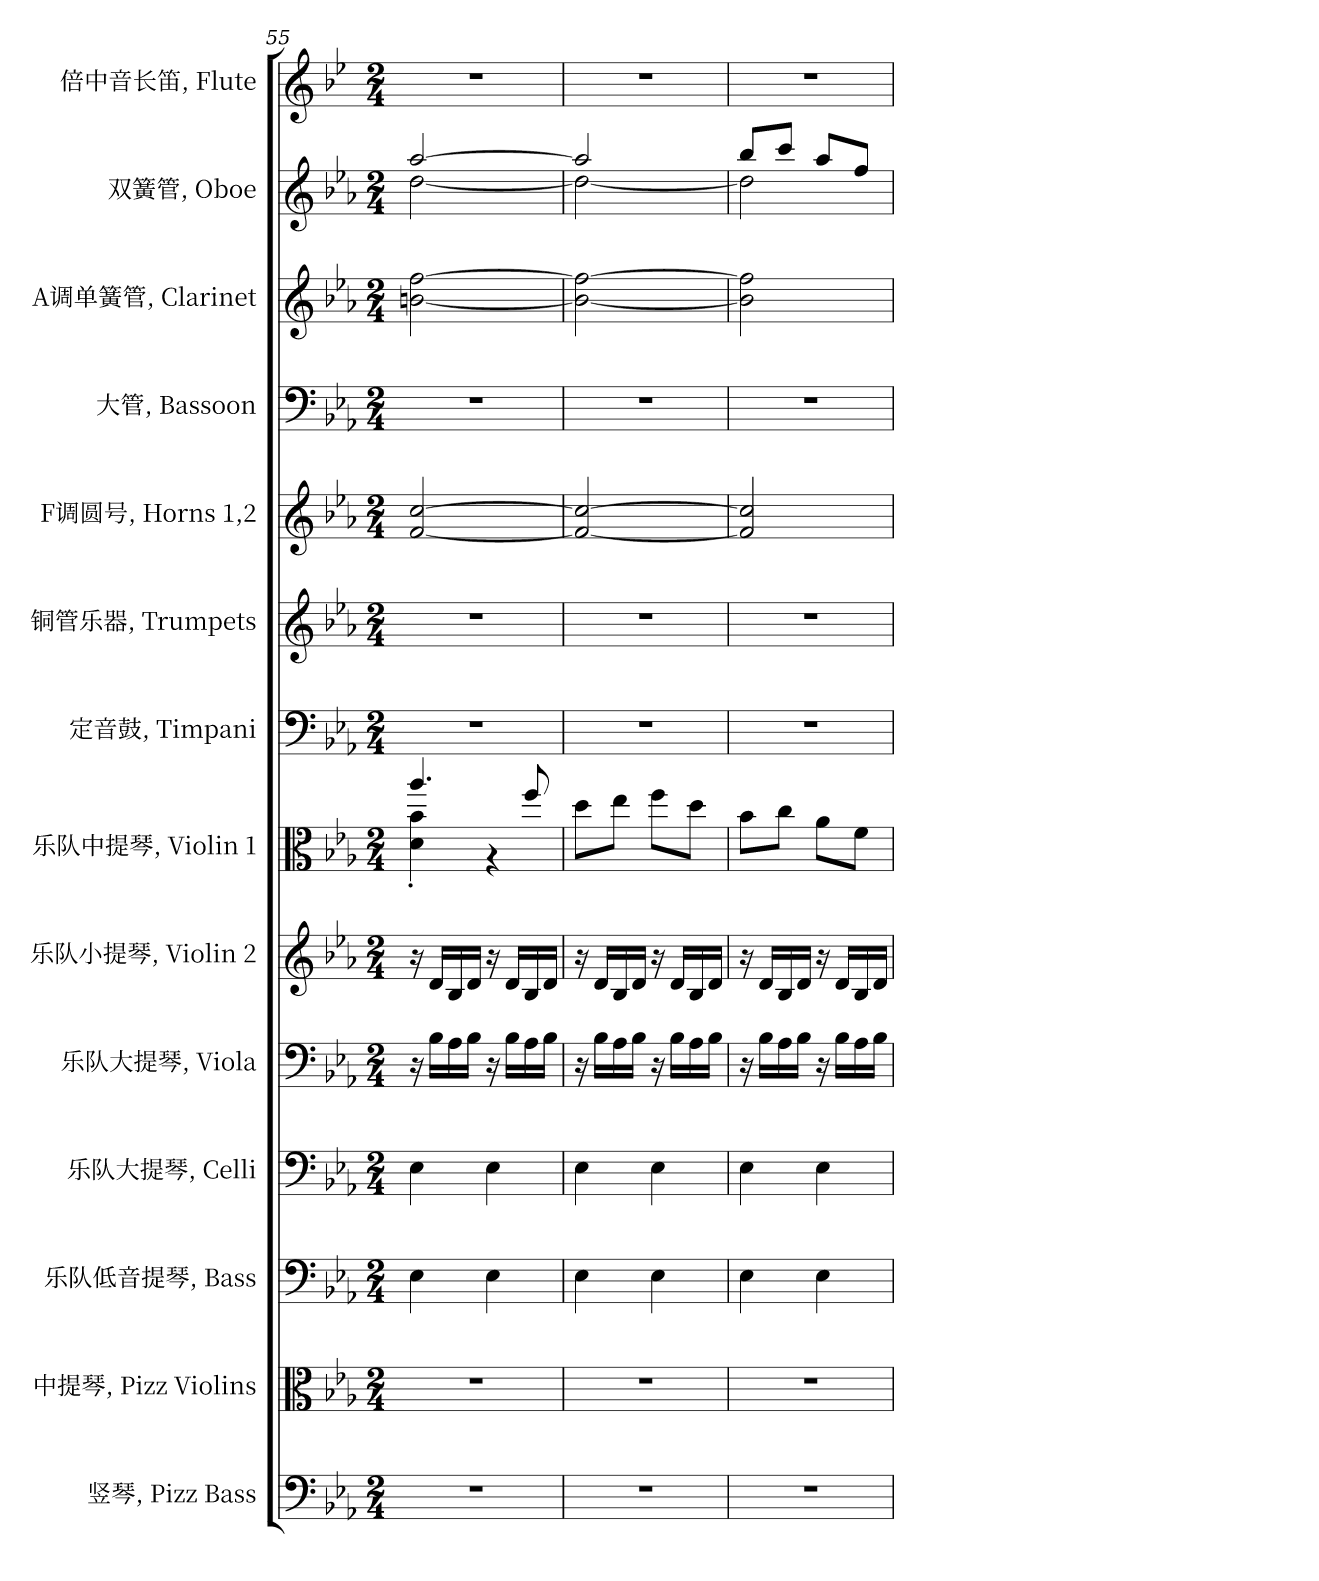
**kern	**kern	**kern	**kern	**kern	**kern	**kern	**kern	**kern	**kern	**kern	**kern	**kern	**kern
*part14	*part13	*part12	*part11	*part10	*part9	*part8	*part7	*part6	*part5	*part4	*part3	*part2	*part1
*staff14	*staff13	*staff12	*staff11	*staff10	*staff9	*staff8	*staff7	*staff6	*staff5	*staff4	*staff3	*staff2	*staff1
*I"竖琴, Pizz Bass	*I"中提琴, Pizz Violins	*I"乐队低音提琴, Bass	*I"乐队大提琴, Celli	*I"乐队大提琴, Viola	*I"乐队小提琴, Violin 2	*I"乐队中提琴, Violin 1	*I"定音鼓, Timpani	*I"铜管乐器, Trumpets	*I"F调圆号, Horns 1,2	*I"大管, Bassoon	*I"A调单簧管, Clarinet	*I"双簧管, Oboe	*I"倍中音长笛, Flute
*	*	*	*	*	*	*	*I'Timp.	*	*I'F Hn.	*I'Bsn.	*I'A Cl.	*I'Ob.	*
*clefF4	*clefC3	*clefF4	*clefF4	*clefF4	*clefG2	*clefC3	*clefF4	*clefG2	*clefG2	*clefF4	*clefG2	*clefG2	*clefG2
*	*	*ITrd7c12	*	*	*	*	*	*	*ITrd4c7	*	*ITrd2c3	*	*ITrd10c17
*k[b-e-a-]	*k[b-e-a-]	*k[b-e-a-]	*k[b-e-a-]	*k[b-e-a-]	*k[b-e-a-]	*k[b-e-a-]	*k[b-e-a-]	*k[b-e-a-]	*k[b-e-a-d-]	*k[b-e-a-]	*k[]	*k[b-e-a-]	*k[b-e-]
*M2/4	*M2/4	*M2/4	*M2/4	*M2/4	*M2/4	*M2/4	*M2/4	*M2/4	*M2/4	*M2/4	*M2/4	*M2/4	*M2/4
=55	=55	=55	=55	=55	=55	=55	=55	=55	=55	=55	=55	=55	=55
*	*	*	*	*	*	*^	*	*	*	*	*	*^	*
2r	2r	4EE-\	4E-\	16r	16r	4.aa-/	4d\' 4b-\'	2r	2r	[2B-/ [2f/	2r	[2g#X\ [2dd\	[2aa-/	[2dd\	2r
.	.	.	.	16B-\LL	16d/LL	.	.	.	.	.	.	.	.	.	.
.	.	.	.	16A-\	16B-/	.	.	.	.	.	.	.	.	.	.
.	.	.	.	16B-\JJ	16d/JJ	.	.	.	.	.	.	.	.	.	.
.	.	4EE-\	4E-\	16r	16r	.	4r	.	.	.	.	.	.	.	.
.	.	.	.	16B-\LL	16d/LL	.	.	.	.	.	.	.	.	.	.
.	.	.	.	16A-\	16B-/	8ff/	.	.	.	.	.	.	.	.	.
.	.	.	.	16B-\JJ	16d/JJ	.	.	.	.	.	.	.	.	.	.
*	*	*	*	*	*	*v	*v	*	*	*	*	*	*	*	*
=56	=56	=56	=56	=56	=56	=56	=56	=56	=56	=56	=56	=56	=56	=56
2r	2r	4EE-\	4E-\	16r	16r	8dd\L	2r	2r	2B-/_ 2f/_	2r	2g#\_ 2dd\_	2aa-/]	2dd\_	2r
.	.	.	.	16B-\LL	16d/LL	.	.	.	.	.	.	.	.	.
.	.	.	.	16A-\	16B-/	8ee-\J	.	.	.	.	.	.	.	.
.	.	.	.	16B-\JJ	16d/JJ	.	.	.	.	.	.	.	.	.
.	.	4EE-\	4E-\	16r	16r	8ff\L	.	.	.	.	.	.	.	.
.	.	.	.	16B-\LL	16d/LL	.	.	.	.	.	.	.	.	.
.	.	.	.	16A-\	16B-/	8dd\J	.	.	.	.	.	.	.	.
.	.	.	.	16B-\JJ	16d/JJ	.	.	.	.	.	.	.	.	.
!!LO:PB:g=z
=57	=57	=57	=57	=57	=57	=57	=57	=57	=57	=57	=57	=57	=57	=57
2r	2r	4EE-\	4E-\	16r	16r	8b-\L	2r	2r	2B-/] 2f/]	2r	2g#\] 2dd\]	8bb-/L	2dd\]	2r
.	.	.	.	16B-\LL	16d/LL	.	.	.	.	.	.	.	.	.
.	.	.	.	16A-\	16B-/	8cc\J	.	.	.	.	.	8ccc/J	.	.
.	.	.	.	16B-\JJ	16d/JJ	.	.	.	.	.	.	.	.	.
.	.	4EE-\	4E-\	16r	16r	8a-\L	.	.	.	.	.	8aa-/L	.	.
.	.	.	.	16B-\LL	16d/LL	.	.	.	.	.	.	.	.	.
.	.	.	.	16A-\	16B-/	8f\J	.	.	.	.	.	8ff/J	.	.
.	.	.	.	16B-\JJ	16d/JJ	.	.	.	.	.	.	.	.	.
*	*	*	*	*	*	*	*	*	*	*	*	*v	*v	*
=	=	=	=	=	=	=	=	=	=	=	=	=	=
*-	*-	*-	*-	*-	*-	*-	*-	*-	*-	*-	*-	*-	*-
